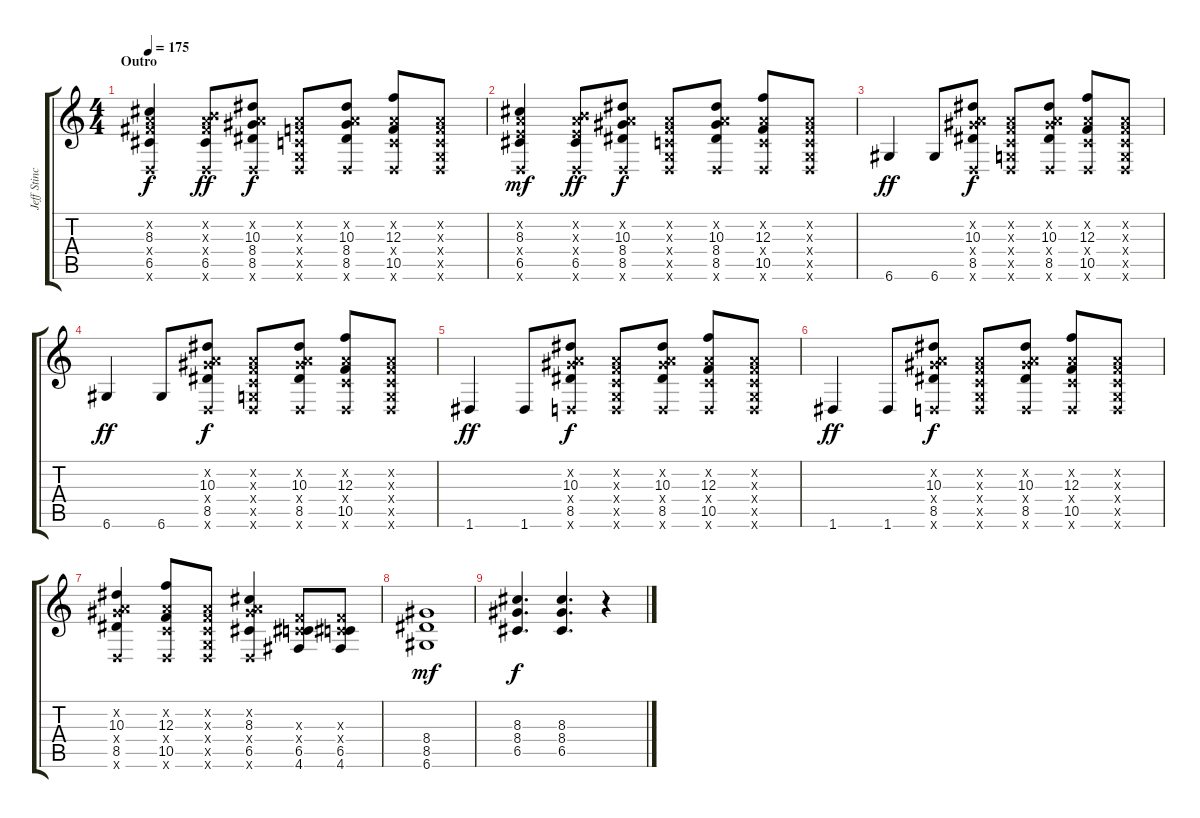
\track ("Jeff Stinco" "Jeff Stinc") {instrument overdrivenguitar}
\staff {score tabs}
\tuning (D4 A3 F3 C3 G2 D2) {hide}
\ts (4 4)
\section ("" "Outro")
\tempo 175
\clef g2
\ks c
(0.2{x} 8.3 6.4{x} 6.5 0.6{x}).4{dy f volume 16} (0.2{x} 6.3{x} 6.4{x} 6.5 0.6{x}).8{dy ff} (0.2{x} 10.3 8.4 8.5 0.6{x}).8{dy f} (0.2{x} 0.3{x} 0.4{x} 0.5{x} 0.6{x}).8 (0.2{x} 10.3 8.4 8.5 0.6{x}).8 (0.2{x} 12.3 0.4{x} 10.5 0.6{x}).8 (0.2{x} 0.3{x} 0.4{x} 0.5{x} 0.6{x}).8 |
(0.2{x} 8.3 4.4{x} 6.5 0.6{x}).4{dy mf} (0.2{x} 6.3{x} 4.4{x} 6.5 0.6{x}).8{dy ff} (0.2{x} 10.3 8.4 8.5 0.6{x}).8{dy f} (0.2{x} 0.3{x} 0.4{x} 0.5{x} 0.6{x}).8 (0.2{x} 10.3 8.4 8.5 0.6{x}).8 (0.2{x} 12.3 0.4{x} 10.5 0.6{x}).8 (0.2{x} 0.3{x} 0.4{x} 0.5{x} 0.6{x}).8 |
6.6.4{dy ff} 6.6.8 (0.2{x} 10.3 8.4{x} 8.5 0.6{x}).8{dy f} (0.2{x} 0.3{x} 0.4{x} 0.5{x} 0.6{x}).8 (0.2{x} 10.3 8.4{x} 8.5 0.6{x}).8 (0.2{x} 12.3 0.4{x} 10.5 0.6{x}).8 (0.2{x} 0.3{x} 0.4{x} 0.5{x} 0.6{x}).8 |
6.6.4{dy ff} 6.6.8 (0.2{x} 10.3 8.4{x} 8.5 0.6{x}).8{dy f} (0.2{x} 0.3{x} 0.4{x} 0.5{x} 0.6{x}).8 (0.2{x} 10.3 8.4{x} 8.5 0.6{x}).8 (0.2{x} 12.3 0.4{x} 10.5 0.6{x}).8 (0.2{x} 0.3{x} 0.4{x} 0.5{x} 0.6{x}).8 |
1.6.4{dy ff} 1.6.8 (0.2{x} 10.3 8.4{x} 8.5 0.6{x}).8{dy f} (0.2{x} 0.3{x} 0.4{x} 0.5{x} 0.6{x}).8 (0.2{x} 10.3 8.4{x} 8.5 0.6{x}).8 (0.2{x} 12.3 0.4{x} 10.5 0.6{x}).8 (0.2{x} 0.3{x} 0.4{x} 0.5{x} 0.6{x}).8 |
1.6.4{dy ff} 1.6.8 (0.2{x} 10.3 8.4{x} 8.5 0.6{x}).8{dy f} (0.2{x} 0.3{x} 0.4{x} 0.5{x} 0.6{x}).8 (0.2{x} 10.3 8.4{x} 8.5 0.6{x}).8 (0.2{x} 12.3 0.4{x} 10.5 0.6{x}).8 (0.2{x} 0.3{x} 0.4{x} 0.5{x} 0.6{x}).8 |
(0.2{x} 10.3 8.4{x} 8.5 0.6{x}).4 (0.2{x} 12.3 0.4{x} 10.5 0.6{x}).8 (0.2{x} 0.3{x} 0.4{x} 0.5{x} 0.6{x}).8 (0.2{x} 8.3 8.4{x} 6.5 0.6{x}).4 (0.3{x} 0.4{x} 6.5 4.6).8 (0.3{x} 0.4{x} 6.5 4.6).8 |
(8.4 8.5 6.6).1{dy mf} |
(8.3 8.4 6.5).4{d dy f} (8.3 8.4 6.5).4{d} r.4
